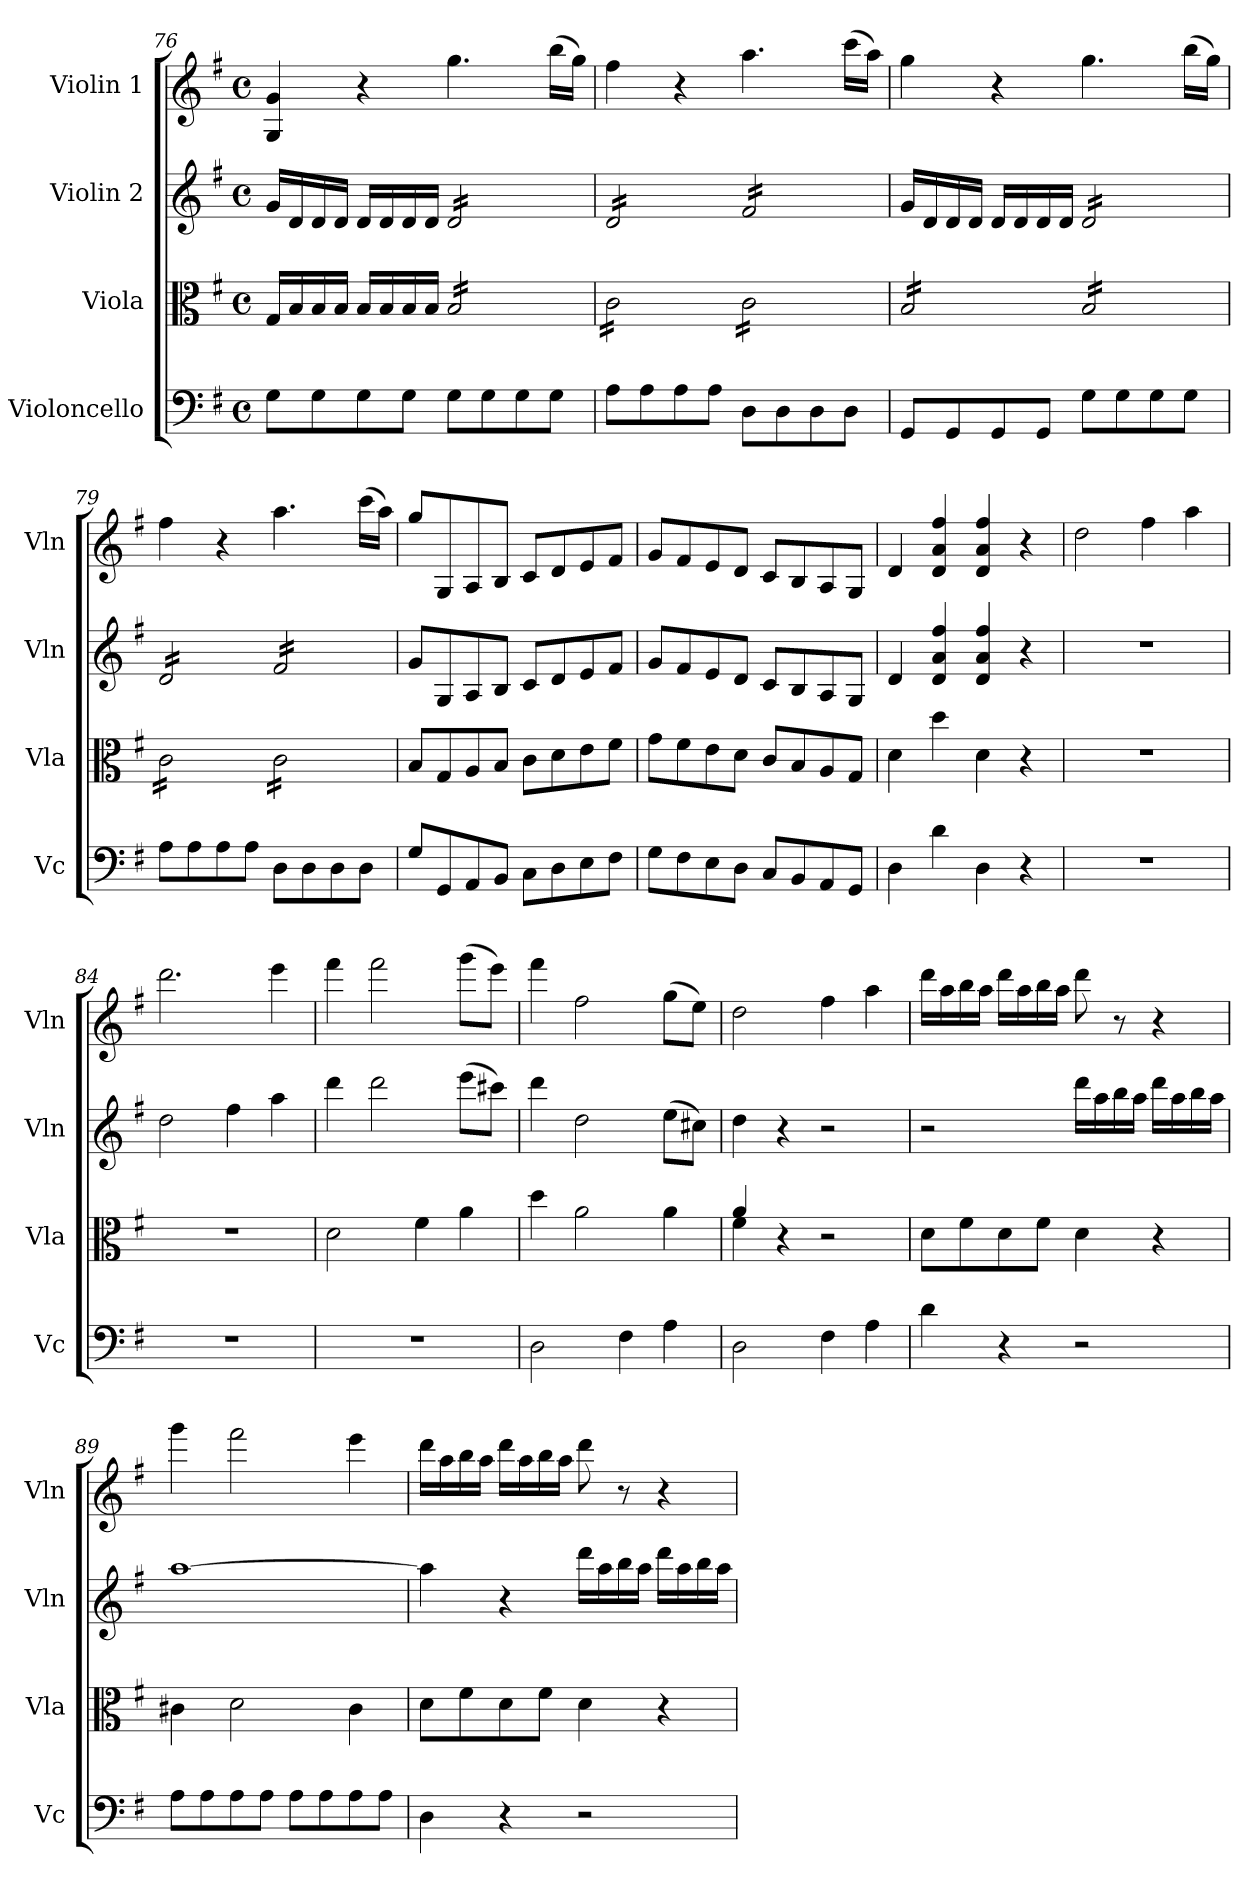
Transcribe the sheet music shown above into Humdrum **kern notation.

**kern	**kern	**kern	**kern
*part4	*part3	*part2	*part1
*staff4	*staff3	*staff2	*staff1
*I"Violoncello	*I"Viola	*I"Violin 2	*I"Violin 1
*I'Vc	*I'Vla	*I'Vln	*I'Vln
!!LO:LB:g=z
*clefF4	*clefC3	*clefG2	*clefG2
*k[f#]	*k[f#]	*k[f#]	*k[f#]
*M4/4	*M4/4	*M4/4	*M4/4
*met(c)	*met(c)	*met(c)	*met(c)
=76	=76	=76	=76
8G\L	16G/LL	16g/LL	4G/ 4g/
.	16B/	16d/	.
8G\	16B/	16d/	.
.	16B/JJ	16d/JJ	.
8G\	16B/LL	16d/LL	4r
.	16B/	16d/	.
8G\J	16B/	16d/	.
.	16B/JJ	16d/JJ	.
*	*tremolo	*	*
*	*	*tremolo	*
8G\L	16B/LL	16d/LL	4.gg\
.	16B/	16d/	.
8G\	16B/	16d/	.
.	16B/	16d/	.
8G\	16B/	16d/	.
.	16B/	16d/	.
8G\J	16B/	16d/	(>16bb\LL
.	16B/JJ	16d/JJ	16gg\JJ)
=77	=77	=77	=77
8A\L	16c\LL	16d/LL	4ff#\
.	16c\	16d/	.
8A\	16c\	16d/	.
.	16c\	16d/	.
8A\	16c\	16d/	4r
.	16c\	16d/	.
8A\J	16c\	16d/	.
.	16c\JJ	16d/JJ	.
8D\L	16c\LL	16f#/LL	4.aa\
.	16c\	16f#/	.
8D\	16c\	16f#/	.
.	16c\	16f#/	.
8D\	16c\	16f#/	.
.	16c\	16f#/	.
8D\J	16c\	16f#/	(>16ccc\LL
.	16c\JJ	16f#/JJ	16aa\JJ)
*	*	*Xtremolo	*
=78	=78	=78	=78
8GG/L	16B/LL	16g/LL	4gg\
.	16B/	16d/	.
8GG/	16B/	16d/	.
.	16B/	16d/JJ	.
8GG/	16B/	16d/LL	4r
.	16B/	16d/	.
8GG/J	16B/	16d/	.
.	16B/JJ	16d/JJ	.
*	*	*tremolo	*
8G\L	16B/LL	16d/LL	4.gg\
.	16B/	16d/	.
8G\	16B/	16d/	.
.	16B/	16d/	.
8G\	16B/	16d/	.
.	16B/	16d/	.
8G\J	16B/	16d/	(>16bb\LL
.	16B/JJ	16d/JJ	16gg\JJ)
=79	=79	=79	=79
8A\L	16c\LL	16d/LL	4ff#\
.	16c\	16d/	.
8A\	16c\	16d/	.
.	16c\	16d/	.
8A\	16c\	16d/	4r
.	16c\	16d/	.
8A\J	16c\	16d/	.
.	16c\JJ	16d/JJ	.
8D\L	16c\LL	16f#/LL	4.aa\
.	16c\	16f#/	.
8D\	16c\	16f#/	.
.	16c\	16f#/	.
8D\	16c\	16f#/	.
.	16c\	16f#/	.
8D\J	16c\	16f#/	(>16ccc\LL
.	16c\JJ	16f#/JJ	16aa\JJ)
*	*	*Xtremolo	*
*	*Xtremolo	*	*
=80	=80	=80	=80
8G/L	8B/L	8g/L	8gg/L
8GG/	8G/	8G/	8G/
8AA/	8A/	8A/	8A/
8BB/J	8B/J	8B/J	8B/J
8C\L	8c\L	8c/L	8c/L
8D\	8d\	8d/	8d/
8E\	8e\	8e/	8e/
8F#\J	8f#\J	8f#/J	8f#/J
=81	=81	=81	=81
8G\L	8g\L	8g/L	8g/L
8F#\	8f#\	8f#/	8f#/
8E\	8e\	8e/	8e/
8D\J	8d\J	8d/J	8d/J
8C/L	8c/L	8c/L	8c/L
8BB/	8B/	8B/	8B/
8AA/	8A/	8A/	8A/
8GG/J	8G/J	8G/J	8G/J
=82	=82	=82	=82
4D\	4d\	4d/	4d/
4d\	4dd\	4d/ 4a/ 4ff#/	4d/ 4a/ 4ff#/
4D\	4d\	4d/ 4a/ 4ff#/	4d/ 4a/ 4ff#/
4r	4r	4r	4r
!!LO:LB:g=z
=83	=83	=83	=83
1r	1r	1r	2dd\
.	.	.	4ff#\
.	.	.	4aa\
=84	=84	=84	=84
1r	1r	2dd\	2.ddd\
.	.	4ff#\	.
.	.	4aa\	4eee\
=85	=85	=85	=85
1r	2d\	4ddd\	4fff#\
.	.	2ddd\	2fff#\
.	4f#\	.	.
.	4a\	(>8eee\L	(>8ggg\L
.	.	8ccc#X\J)	8eee\J)
=86	=86	=86	=86
2D\	4dd\	4ddd\	4fff#\
.	2a\	2dd\	2ff#\
4F#\	.	.	.
4A\	4a\	(>8ee\L	(>8gg\L
.	.	8cc#X\J)	8ee\J)
=87	=87	=87	=87
*	*^	*	*
2D\	4a/	4f#\	4dd\	2dd\
.	4r	4ryy	4r	.
4F#\	2r	2ryy	2r	4ff#\
4A\	.	.	.	4aa\
*	*v	*v	*	*
=88	=88	=88	=88
4d\	8d\L	2r	16ddd\LL
.	.	.	16aa\
.	8f#\	.	16bb\
.	.	.	16aa\JJ
4r	8d\	.	16ddd\LL
.	.	.	16aa\
.	8f#\J	.	16bb\
.	.	.	16aa\JJ
2r	4d\	16ddd\LL	8ddd\
.	.	16aa\	.
.	.	16bb\	8r
.	.	16aa\JJ	.
.	4r	16ddd\LL	4r
.	.	16aa\	.
.	.	16bb\	.
.	.	16aa\JJ	.
=89	=89	=89	=89
8A\L	4c#X\	[1aa	4ggg\
8A\	.	.	.
8A\	2d\	.	2fff#\
8A\J	.	.	.
8A\L	.	.	.
8A\	.	.	.
8A\	4c#\	.	4eee\
8A\J	.	.	.
=90	=90	=90	=90
4D\	8d\L	4aa\]	16ddd\LL
.	.	.	16aa\
.	8f#\	.	16bb\
.	.	.	16aa\JJ
4r	8d\	4r	16ddd\LL
.	.	.	16aa\
.	8f#\J	.	16bb\
.	.	.	16aa\JJ
2r	4d\	16ddd\LL	8ddd\
.	.	16aa\	.
.	.	16bb\	8r
.	.	16aa\JJ	.
.	4r	16ddd\LL	4r
.	.	16aa\	.
.	.	16bb\	.
.	.	16aa\JJ	.
=	=	=	=
*-	*-	*-	*-
